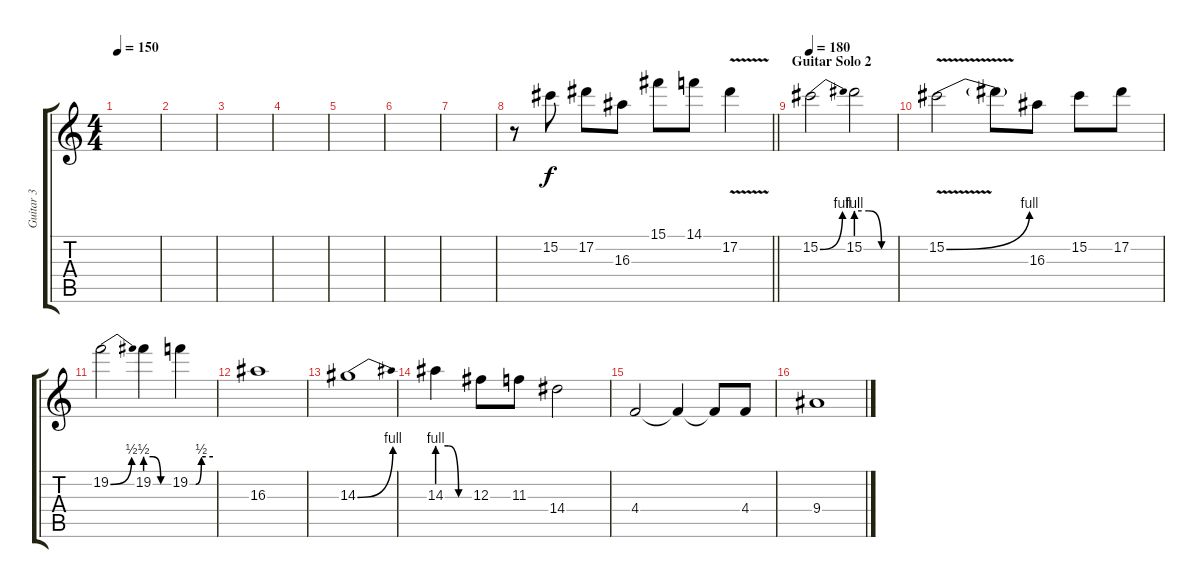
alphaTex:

\track ("Guitar 3" "Guitar 3") {instrument distortionguitar}
\staff {score tabs}
\tuning (Eb4 Bb3 Gb3 Db3 Ab2 Eb2) {hide}
\ts (4 4)
\tempo 150
\clef g2
\ks c
|
|
|
|
|
|
|
\barLineRight lightlight
r.8 15.2.8 17.2.8 16.3.8 15.1.8 14.1.8 17.2{v}.4 |
\section ("" "Guitar Solo 2")
\tempo 180
15.2{be (bend 0 0 60 4)}.2 15.2{be (custom 0 4 20 4 40 0 60 0)}.2 |
15.2{be (bend 0 0 60 4) v}.2 15.2{t}.8 16.3.8 15.2.8 17.2.8 |
19.2{be (bend 0 0 60 2)}.2 19.2{be (custom 0 2 20 2 40 0 60 0)}.4 19.2{be (custom 0 0 15 0 30 2 60 2)}.4 |
16.3.1 |
14.3{be (bend 0 0 60 4)}.1 |
14.3{be (custom 0 4 20 4 40 0 60 0)}.4 12.3.8 11.3.8 14.4.2 |
4.4.2 4.4{t}.4 4.4{t}.8 4.4.8 |
9.4.1
